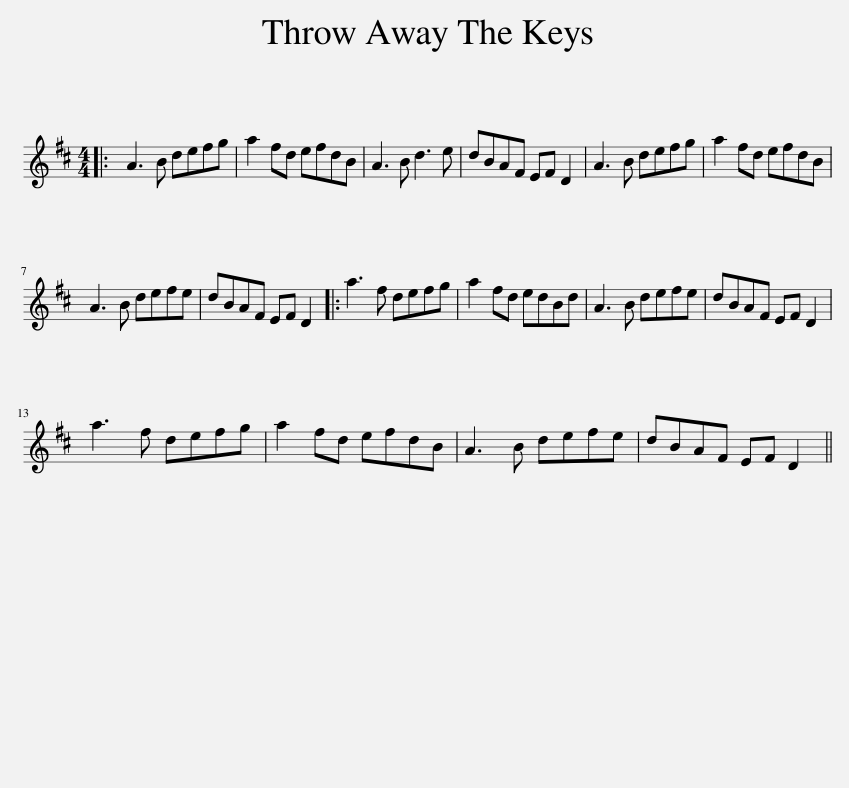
X:1
L:1/8
M:4/4
I:linebreak $
K:D
V:1 treble
V:1
|: A3 B defg | a2 fd efdB | A3 B d3 e | dBAF EF D2 | A3 B defg | %5
 a2 fd efdB |$ A3 B defe | dBAF EF D2 |: a3 f defg | a2 fd edBd | %10
 A3 B defe | dBAF EF D2 |$ a3 f defg | a2 fd efdB | A3 B defe | %15
 dBAF EF D2 || %16
